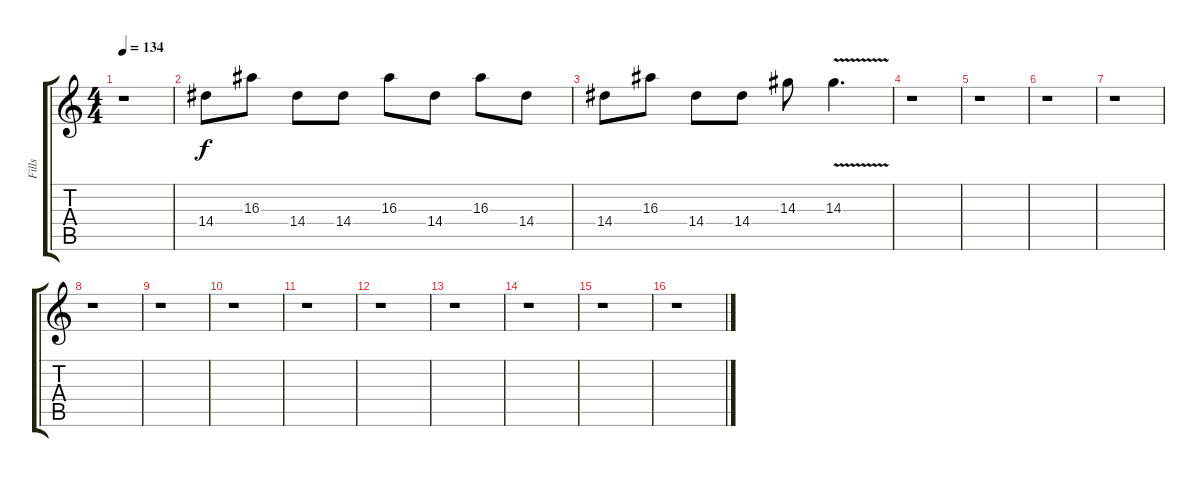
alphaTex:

\track ("Fills" "Fills") {instrument distortionguitar}
\staff {score tabs}
\tuning (Eb4 Bb3 Gb3 Db3 Ab2 Eb2) {hide}
\ts (4 4)
\tempo 134
\clef g2
\ks c
r.1{dy f} |
14.4.8 16.3.8 14.4.8 14.4.8 16.3.8 14.4.8 16.3.8 14.4.8 |
14.4.8 16.3.8 14.4.8 14.4.8 14.3.8 14.3{v}.4{d} |
r.1 |
r.1 |
r.1 |
r.1 |
r.1 |
r.1 |
r.1 |
r.1 |
r.1 |
r.1 |
r.1 |
r.1 |
r.1
